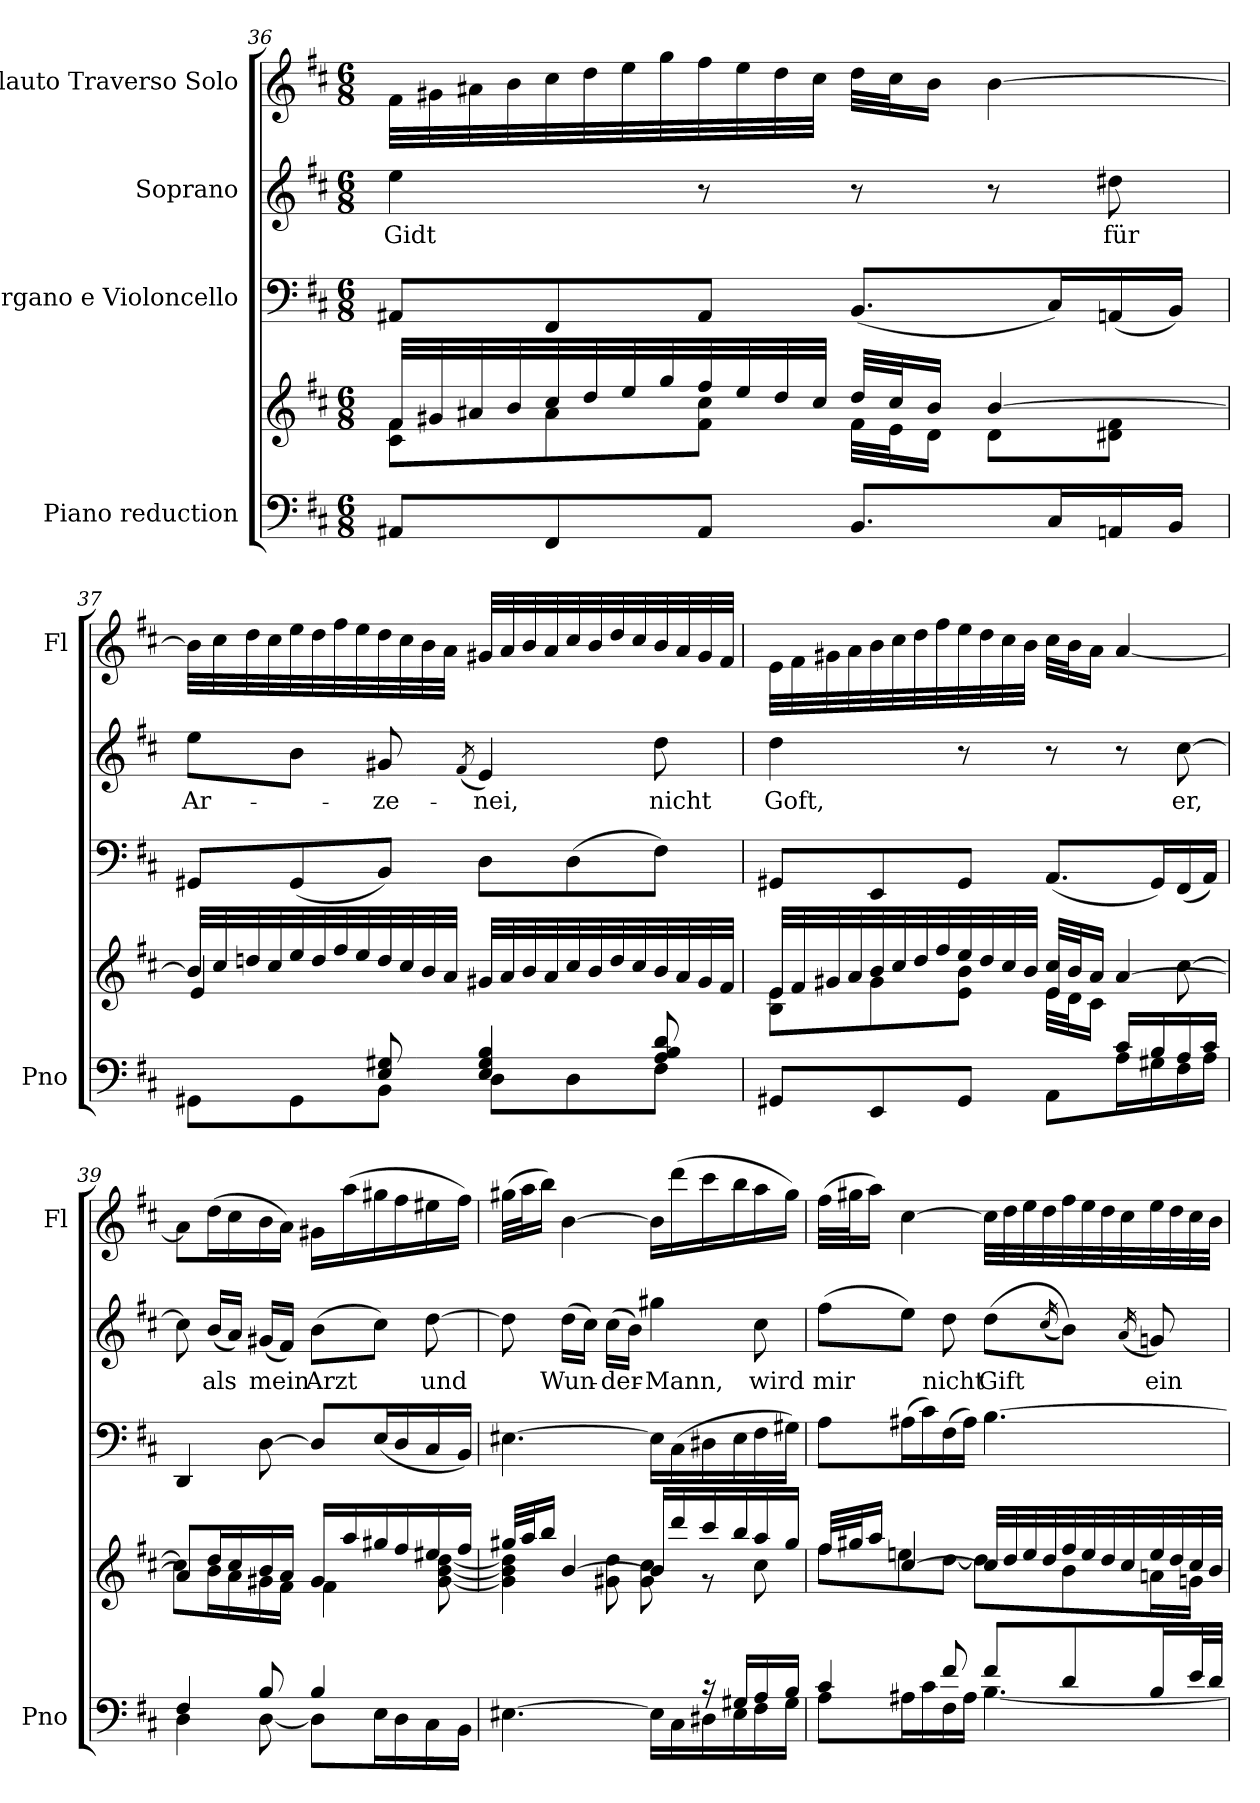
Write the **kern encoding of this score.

**kern	**kern	**kern	**kern	**text	**kern
*part4	*part4	*part3	*part2	*part2	*part1
*staff5	*staff4	*staff3	*staff2	*staff2	*staff1
*I"Piano reduction	*	*I"Organo e Violoncello	*I"Soprano	*	*I"Flauto Traverso Solo
*I'Pno	*	*	*	*	*I'Fl
*clefF4	*clefG2	*clefF4	*clefG2	*	*clefG2
*k[f#c#]	*k[f#c#]	*k[f#c#]	*k[f#c#]	*	*k[f#c#]
*M6/8	*M6/8	*M6/8	*M6/8	*	*M6/8
=36	=36	=36	=36	=36	=36
*	*^	*	*	*	*
!	!	!	!	!	!LO:LY:b	!
8AA#X/L	32f#/LLL	8c#\ 8f#\L	8AA#X/L	4ee\	Gidt	32f#\LLL
.	32g#X/	.	.	.	.	32g#X\
.	32a#X/	.	.	.	.	32a#X\
.	32b/	.	.	.	.	32b\
8FF#/	32cc#/	8a#\	8FF#/	.	.	32cc#\
.	32dd/	.	.	.	.	32dd\
.	32ee/	.	.	.	.	32ee\
.	32gg/	.	.	.	.	32gg\
8AA#/J	32ff#/	8f#\ 8cc#\J	8AA#/J	8r	.	32ff#\
.	32ee/	.	.	.	.	32ee\
.	32dd/	.	.	.	.	32dd\
.	32cc#/JJJ	.	.	.	.	32cc#\JJJ
8.BB/L	32dd/LLL	32f#\LLL	(8.BB/L	8r	.	32dd\LLL
.	32cc#/J	32e\J	.	.	.	32cc#\J
.	16b/JJ	16d\JJ	.	.	.	16b\JJ
.	[4b/	8d\L	.	8r	.	[4b\
16C#/L	.	.	16C#/L)	.	.	.
!	!	!	!	!	!LO:LY:b	!
16AAn/	.	8d#X\ 8f#\J	(16AAn/	8dd#X\	für	.
16BB/JJ	.	.	16BB/JJ)	.	.	.
!!LO:LB:g=z
=37	=37	=37	=37	=37	=37	=37
*^	*	*	*	*	*	*
!	!	!	!	!	!	!LO:LY:b	!
4ryy	8GG#X\L	32b/LLL]	4e/	8GG#X/L	8ee\L	Ar-	32b\LLL]
.	.	32cc#/	.	.	.	.	32cc#\
.	.	32ddn/	.	.	.	.	32dd\
.	.	32cc#/	.	.	.	.	32cc#\
.	8GG#\	32ee/	.	(8GG#/	8b\J	.	32ee\
.	.	32dd/	.	.	.	.	32dd\
.	.	32ff#/	.	.	.	.	32ff#\
.	.	32ee/	.	.	.	.	32ee\
!	!	!	!	!	!	!LO:LY:b	!
8E/ 8G#X/	8BB\J	32dd/	2ryy	8BB/J)	8g#X/	-ze-	32dd\
.	.	32cc#/	.	.	.	.	32cc#\
.	.	32b/	.	.	.	.	32b\
.	.	32a/JJJ	.	.	.	.	32a\JJJ
.	.	.	.	.	(8qf#/	.	.
!	!	!	!	!	!	!LO:LY:b	!
4E/ 4G#/ 4B/	8D\L	32g#X/LLL	.	8D\L	4e/)	-nei,	32g#X/LLL
.	.	32a/	.	.	.	.	32a/
.	.	32b/	.	.	.	.	32b/
.	.	32a/	.	.	.	.	32a/
.	8D\	32cc#/	.	(8D\	.	.	32cc#/
.	.	32b/	.	.	.	.	32b/
.	.	32dd/	.	.	.	.	32dd/
.	.	32cc#/	.	.	.	.	32cc#/
!	!	!	!	!	!	!LO:LY:b	!
8A/ 8B/ 8d/	8F#\J	32b/	.	8F#\J)	8dd\	nicht	32b/
.	.	32a/	.	.	.	.	32a/
.	.	32g#/	.	.	.	.	32g#/
.	.	32f#/JJJ	.	.	.	.	32f#/JJJ
=38	=38	=38	=38	=38	=38	=38	=38
*	*	*	*^	*	*	*	*
!	!	!	!	!	!	!	!LO:LY:b	!
2ryy	8GG#X/L	32e/LLL	8B\ 8e\L	4.ryy	8GG#X/L	4dd\	Goft,	32e\LLL
.	.	32f#/	.	.	.	.	.	32f#\
.	.	32g#X/	.	.	.	.	.	32g#X\
.	.	32a/	.	.	.	.	.	32a\
.	8EE/	32b/	8g#\	.	8EE/	.	.	32b\
.	.	32cc#/	.	.	.	.	.	32cc#\
.	.	32dd/	.	.	.	.	.	32dd\
.	.	32ff#/	.	.	.	.	.	32ff#\
.	8GG#/J	32ee/	8e\ 8b\J	.	8GG#/J	8r	.	32ee\
.	.	32dd/	.	.	.	.	.	32dd\
.	.	32cc#/	.	.	.	.	.	32cc#\
.	.	32b/JJJ	.	.	.	.	.	32b\JJJ
.	8AA\L	32cc#/LLL	32e\LLL	4e/	(8.AA/L	8r	.	32cc#\LLL
.	.	32b/J	32d\J	.	.	.	.	32b\J
.	.	16a/JJ	16c#\JJ	.	.	.	.	16a\JJ
16c#/LL	16A\L	[<4a/	4ryy	.	.	8r	.	[4a/
16B/	16G#X\	.	.	.	16GG#/L)	.	.	.
!	!	!	!	!	!	!	!LO:LY:b	!
16A/	16F#\	.	.	[>8cc#\	(16FF#/	[8cc#\	er,	.
16c#/JJ	16A\JJ	.	.	.	16AA/JJ)	.	.	.
*	*	*	*v	*v	*	*	*	*
=39	=39	=39	=39	=39	=39	=39	=39
4F#/	4D\	8a/L]	8cc#\L]	4DD/	8cc#\]	.	8a\L]
!	!	!	!	!	!	!LO:LY:b	!
.	.	16dd/L	16b\L	.	(16b/LL	als	(16dd\L
.	.	16cc#/	16a\	.	16a/JJ)	.	16cc#\
!	!	!	!	!	!	!LO:LY:b	!
8B/	[8D\	16b/	16g#X\	[8D\	(16g#X/LL	mein	16b\
.	.	16a/JJ	16f#\JJ	.	16f#/JJ)	.	16a\JJ)
!	!	!	!	!	!	!LO:LY:b	!
4B/	8D\L]	16g#/LL	4f#\	8D/L]	(8b\L	Arzt	16g#X\LL
.	.	16aa/	.	.	.	.	(16aa\
.	16E\L	16gg#X/	.	(16E/L	8cc#\J)	.	16gg#X\
.	16D\	16ff#/	.	16D/	.	.	16ff#\
!	!	!	!	!	!	!LO:LY:b	!
8ryy	16C#\	16ee#X/	[8g#\ [8b\ [8dd\	16C#/	[8dd\	und	16ee#X\
.	16BB\JJ	16ff#/JJ	.	16BB/JJ)	.	.	16ff#\JJ)
!!LO:PB:g=z
=40	=40	=40	=40	=40	=40	=40	=40
4.ryy	[>4.E#X\	32gg#X/LLL	4g#\] 4b\] 4dd\]	[4.E#X\	8dd\]	.	(32gg#X\LLL
.	.	32aa/J	.	.	.	.	32aa\J
.	.	16bb/JJ	.	.	.	.	16bb\JJ)
!	!	!	!	!	!	!LO:LY:b	!
.	.	[4b/	.	.	(16dd\LL	Wun-	[4b\
.	.	.	.	.	16cc#\JJ)	.	.
!	!	!	!	!	!	!LO:LY:b	!
.	.	.	8g#X\ 8dd\	.	(16cc#\LL	-der-	.
.	.	.	.	.	16b\JJ)	.	.
!	!	!	!	!	!	!LO:LY:b	!
8ryy	16E#\LL]	16b/LL]	8g#\ 8cc#\	16E#\LL]	4gg#X\	-Mann,	16b\LL]
.	16C#\	16ddd/	.	(16C#\	.	.	(16ddd\
16r	16D#X\	16ccc#/	8r	16D#X\	.	.	16ccc#\
16G#X/LL	16E#\	16bb/	.	16E#\	.	.	16bb\
!	!	!	!	!	!	!LO:LY:b	!
16A/	16F#\	16aa/	8cc#\	16F#\	8cc#\	wird	16aa\
16B/JJ	16G#\JJ	16gg#/JJ	.	16G#X\JJ)	.	.	16gg#\JJ)
=41	=41	=41	=41	=41	=41	=41	=41
!	!	!	!	!	!	!LO:LY:b	!
4c#/	8A\L	32ff#/LLL	8ff#\L	8A\L	(8ff#\L	mir	(32ff#\LLL
.	.	32gg#X/J	.	.	.	.	32gg#X\J
.	.	16aa/JJ	.	.	.	.	16aa\JJ)
.	16A#X\L	[<4cc#/	8een\	(16A#X\L	8ee\J)	.	[4cc#\
.	16c#\	.	.	16c#\)	.	.	.
!	!	!	!	!	!	!LO:LY:b	!
8f#/	16F#\	.	[>8dd\J	(16F#\	8dd\	nicht	.
.	16A#\JJ	.	.	16A#\JJ)	.	.	.
!	!	!	!	!	!	!LO:LY:b	!
8f#/L	[4.B\	32cc#/LLL]	8dd\L]	[4.B\	(8dd\L	Gift	32cc#\LLL]
.	.	32dd/	.	.	.	.	32dd\
.	.	32ee/	.	.	.	.	32ee\
.	.	32dd/	.	.	.	.	32dd\
.	.	.	.	.	(16qcc#/	.	.
8d/	.	32ff#/	8b\	.	8b\J))	.	32ff#\
.	.	32ee/	.	.	.	.	32ee\
.	.	32dd/	.	.	.	.	32dd\
.	.	32cc#/	.	.	.	.	32cc#\
.	.	.	.	.	(16qa/	.	.
!	!	!	!	!	!	!LO:LY:b	!
16B/L	.	32ee/	16an\L	.	8gn/)	ein	32ee\
.	.	32dd/	.	.	.	.	32dd\
32e/L	.	32cc#/	16gn\JJ	.	.	.	32cc#\
32d/JJJ	.	32b/JJJ	.	.	.	.	32b\JJJ
*v	*v	*	*	*	*	*	*
*	*v	*v	*	*	*	*
=	=	=	=	=	=
*-	*-	*-	*-	*-	*-
